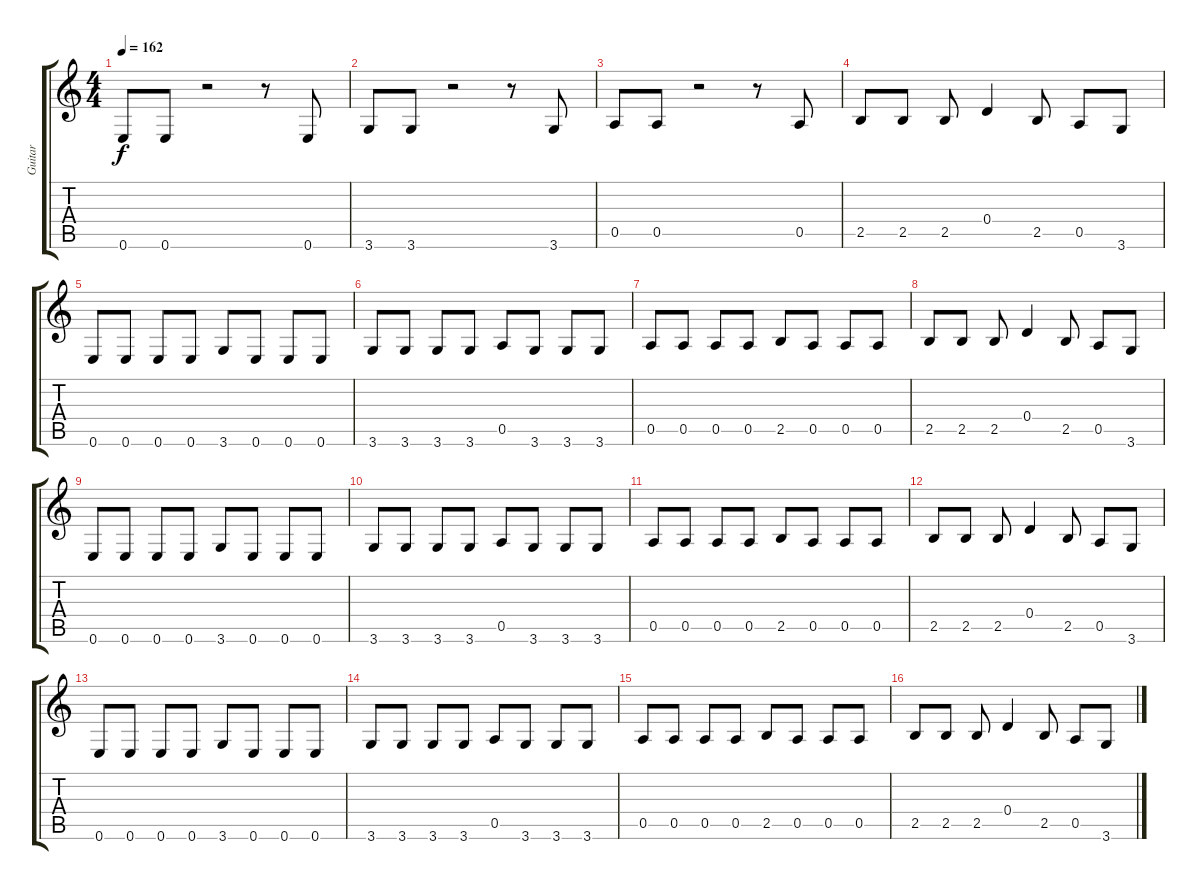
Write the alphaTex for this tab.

\track ("Guitar" "Guitar") {instrument overdrivenguitar}
\staff {score tabs}
\tuning (E4 B3 G3 D3 A2 E2) {hide}
\ts (4 4)
\tempo 162
\clef g2
\ks c
0.6.8{dy f} 0.6.8 r.2 r.8 0.6.8 |
3.6.8 3.6.8 r.2 r.8 3.6.8 |
0.5.8 0.5.8 r.2 r.8 0.5.8 |
2.5.8 2.5.8 2.5.8 0.4.4 2.5.8 0.5.8 3.6.8 |
0.6.8 0.6.8 0.6.8 0.6.8 3.6.8 0.6.8 0.6.8 0.6.8 |
3.6.8 3.6.8 3.6.8 3.6.8 0.5.8 3.6.8 3.6.8 3.6.8 |
0.5.8 0.5.8 0.5.8 0.5.8 2.5.8 0.5.8 0.5.8 0.5.8 |
2.5.8 2.5.8 2.5.8 0.4.4 2.5.8 0.5.8 3.6.8 |
0.6.8 0.6.8 0.6.8 0.6.8 3.6.8 0.6.8 0.6.8 0.6.8 |
3.6.8 3.6.8 3.6.8 3.6.8 0.5.8 3.6.8 3.6.8 3.6.8 |
0.5.8 0.5.8 0.5.8 0.5.8 2.5.8 0.5.8 0.5.8 0.5.8 |
2.5.8 2.5.8 2.5.8 0.4.4 2.5.8 0.5.8 3.6.8 |
0.6.8 0.6.8 0.6.8 0.6.8 3.6.8 0.6.8 0.6.8 0.6.8 |
3.6.8 3.6.8 3.6.8 3.6.8 0.5.8 3.6.8 3.6.8 3.6.8 |
0.5.8 0.5.8 0.5.8 0.5.8 2.5.8 0.5.8 0.5.8 0.5.8 |
2.5.8 2.5.8 2.5.8 0.4.4 2.5.8 0.5.8 3.6.8
